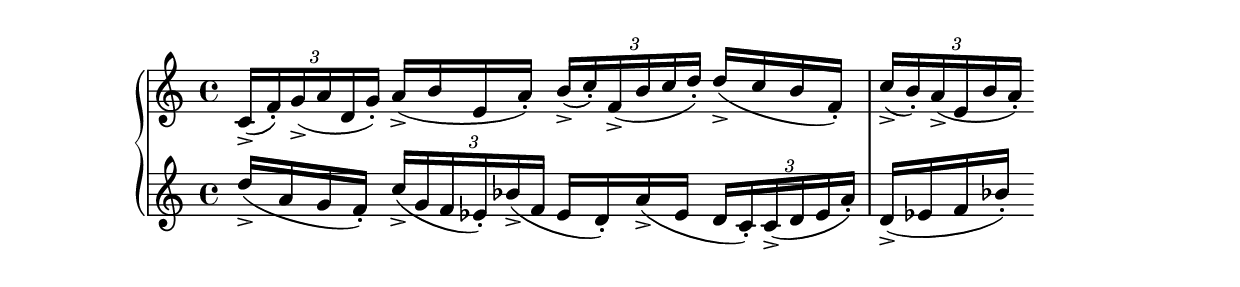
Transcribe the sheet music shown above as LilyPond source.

\version "2.19.83"
\language "english"
\score
{
    \context Score = "Score"
    <<
        \context PianoStaff = "PianoStaff"
        <<
            \context Staff = "Staff_1"
            {
                \context Voice = "Voice_1"
                {
                    \tuplet 3/2
                    {
                        c'16
                        - \accent
                        (
                        f'16
                        - \staccato
                        )
                        g'16
                        - \accent
                        (
                        a'16
                        d'16
                        g'16
                        - \staccato
                        )
                    }
                    a'16
                    - \accent
                    (
                    b'16
                    e'16
                    a'16
                    - \staccato
                    )
                    \tuplet 3/2
                    {
                        b'16
                        - \accent
                        (
                        c''16
                        - \staccato
                        )
                        f'16
                        - \accent
                        (
                        b'16
                        c''16
                        d''16
                        - \staccato
                        )
                    }
                    d''16
                    - \accent
                    (
                    c''16
                    b'16
                    f'16
                    - \staccato
                    )
                    \tuplet 3/2
                    {
                        c''16
                        - \accent
                        (
                        b'16
                        - \staccato
                        )
                        a'16
                        - \accent
                        (
                        e'16
                        b'16
                        a'16
                        - \staccato
                        )
                    }
                }
            }
            \context Staff = "Staff_2"
            {
                \context Voice = "Voice_2"
                {
                    d''16
                    - \accent
                    (
                    a'16
                    g'16
                    f'16
                    - \staccato
                    )
                    \tuplet 3/2
                    {
                        c''16
                        - \accent
                        (
                        g'16
                        f'16
                        ef'16
                        - \staccato
                        )
                        bf'16
                        - \accent
                        (
                        f'16
                    }
                    ef'16
                    d'16
                    - \staccato
                    )
                    a'16
                    - \accent
                    (
                    ef'16
                    \tuplet 3/2
                    {
                        d'16
                        c'16
                        - \staccato
                        )
                        c'16
                        - \accent
                        (
                        d'16
                        ef'16
                        a'16
                        - \staccato
                        )
                    }
                    d'16
                    - \accent
                    (
                    ef'16
                    f'16
                    bf'16
                    - \staccato
                    )
                }
            }
        >>
    >>
}